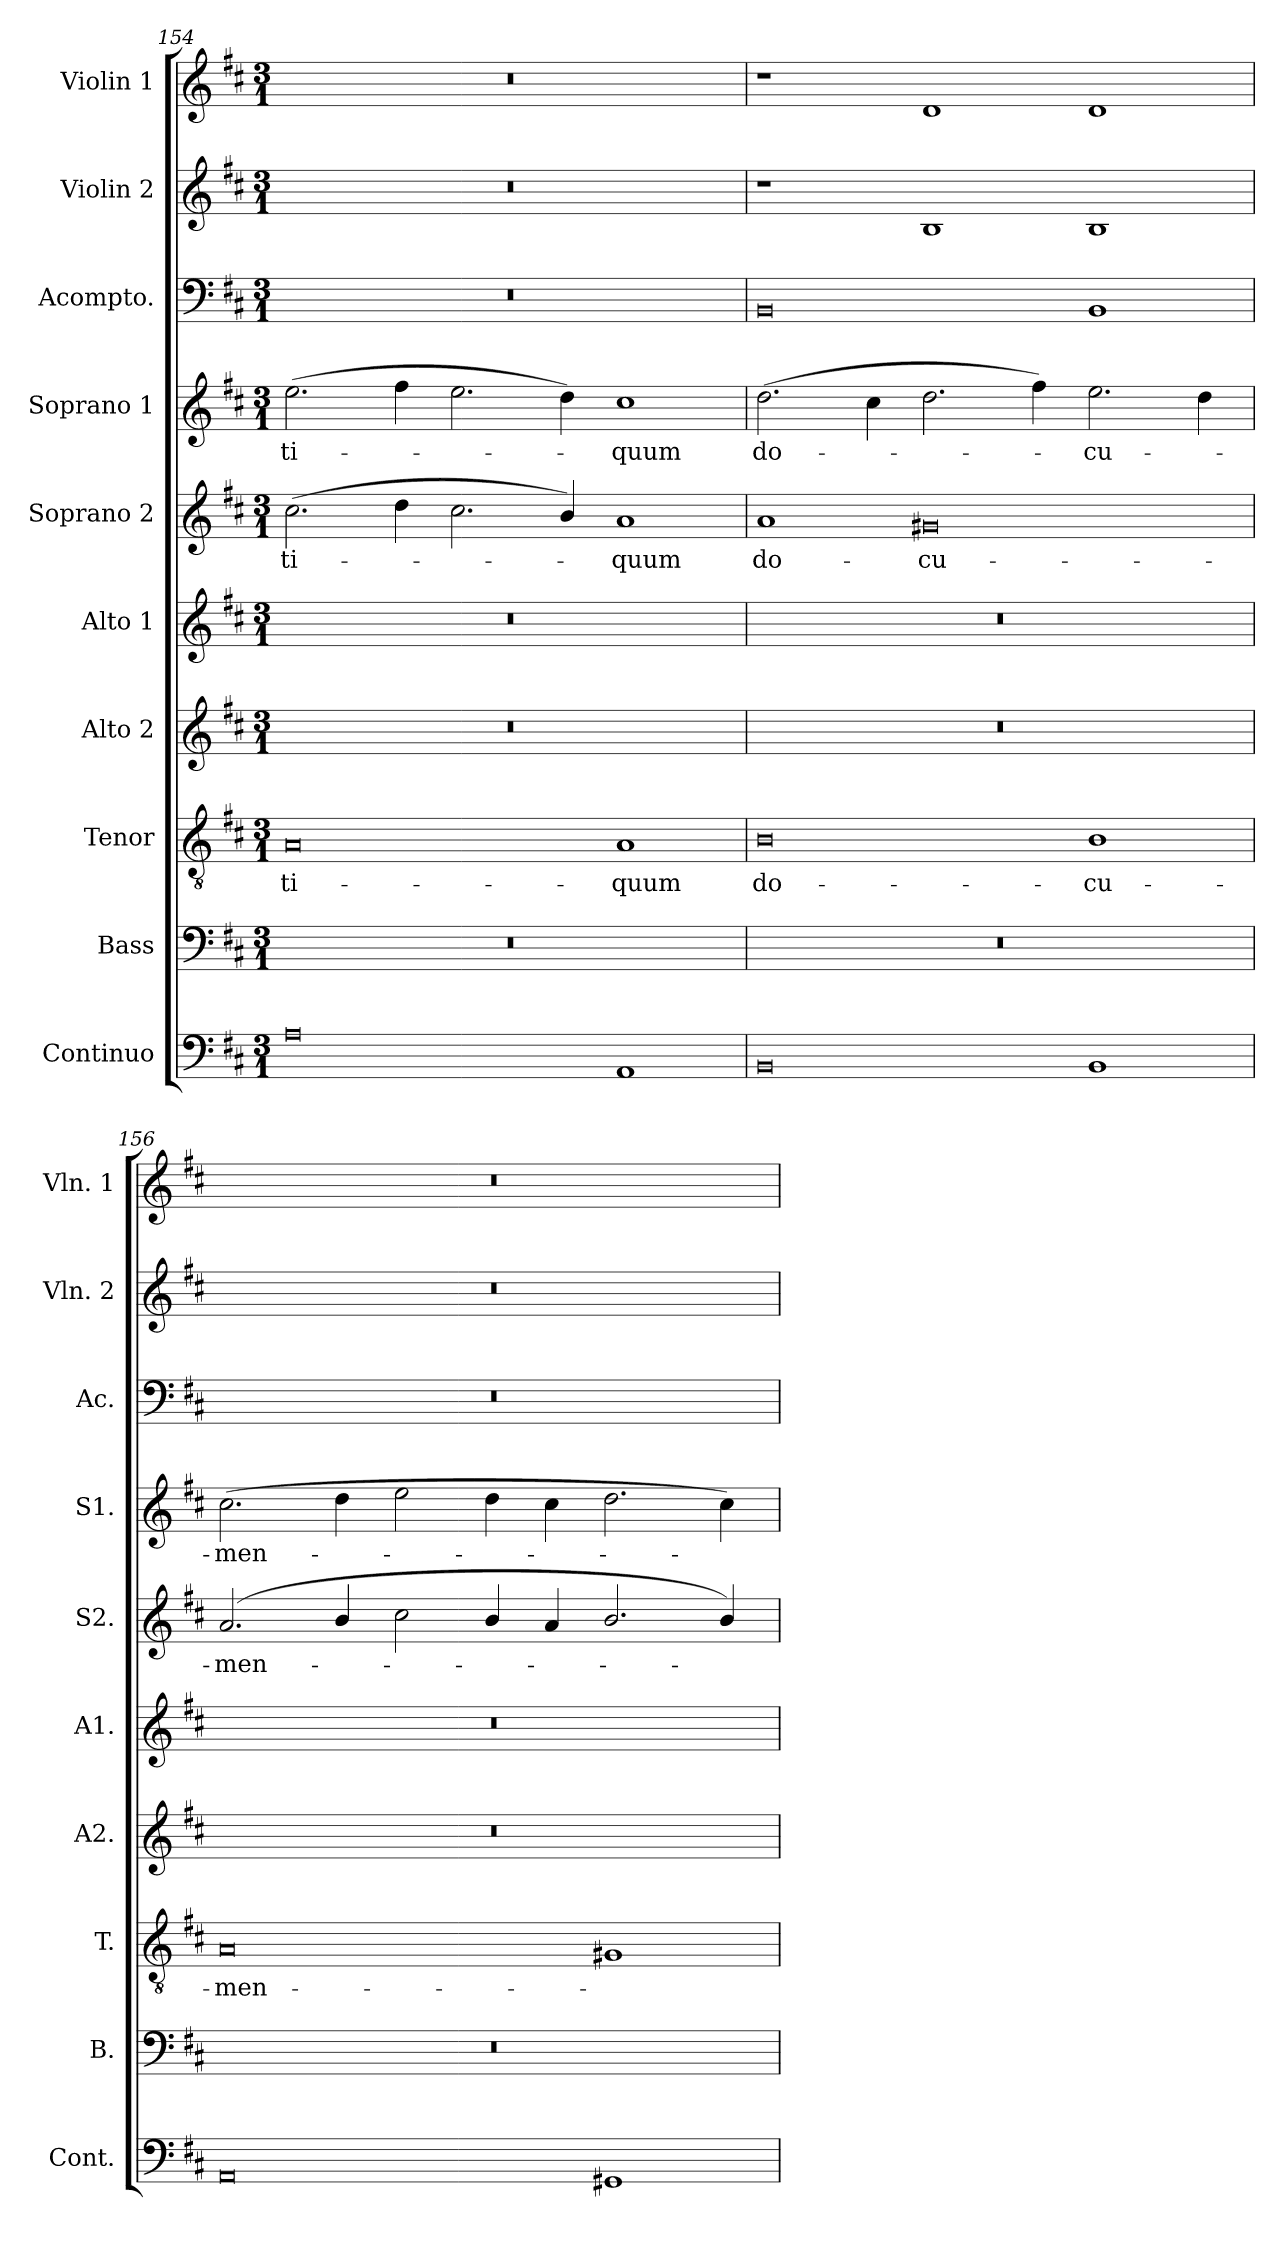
**kern	**kern	**kern	**text	**kern	**kern	**kern	**text	**kern	**text	**kern	**kern	**kern
*part10	*part9	*part8	*part8	*part7	*part6	*part5	*part5	*part4	*part4	*part3	*part2	*part1
*staff10	*staff9	*staff8	*staff8	*staff7	*staff6	*staff5	*staff5	*staff4	*staff4	*staff3	*staff2	*staff1
*I"Continuo	*I"Bass	*I"Tenor	*	*I"Alto 2	*I"Alto 1	*I"Soprano 2	*	*I"Soprano 1	*	*I"Acompto.	*I"Violin 2	*I"Violin 1
*I'Cont.	*I'B.	*I'T.	*	*I'A2.	*I'A1.	*I'S2.	*	*I'S1.	*	*I'Ac.	*I'Vln. 2	*I'Vln. 1
*clefF4	*clefF4	*clefGv2	*	*clefG2	*clefG2	*clefG2	*	*clefG2	*	*clefF4	*clefG2	*clefG2
*	*	*ITrd7c12	*	*	*	*	*	*	*	*	*	*
*k[f#c#]	*k[f#c#]	*k[f#c#]	*	*k[f#c#]	*k[f#c#]	*k[f#c#]	*	*k[f#c#]	*	*k[f#c#]	*k[f#c#]	*k[f#c#]
*D:	*D:	*D:	*	*D:	*D:	*D:	*	*D:	*	*D:	*D:	*D:
*M3/1	*M3/1	*M3/1	*	*M3/1	*M3/1	*M3/1	*	*M3/1	*	*M3/1	*M3/1	*M3/1
=154	=154	=154	=154	=154	=154	=154	=154	=154	=154	=154	=154	=154
!	!LO:N:vis=1	!	!	!	!	!	!	!	!	!	!	!
!	!	!	!LO:LY:b:color=#000000	!LO:N:vis=1	!LO:N:vis=1	!	!	!	!	!	!	!
!	!	!	!	!	!	!	!LO:LY:b:color=#000000	!	!	!	!	!
!	!	!	!	!	!	!	!	!	!LO:LY:b:color=#000000	!LO:N:vis=1	!LO:N:vis=1	!LO:N:vis=1
0Ai	0.r	0AAi	-ti-	0.r	0.r	(2.cc#i\	-ti-	(2.eei\	-ti-	0.r	0.r	0.r
.	.	.	.	.	.	4ddi\	.	4ff#i\	.	.	.	.
.	.	.	.	.	.	2.cc#i\	.	2.eei\	.	.	.	.
.	.	.	.	.	.	4bi/)	.	4ddi\)	.	.	.	.
!	!	!	!LO:LY:b:color=#000000	!	!	!	!	!	!	!	!	!
!	!	!	!	!	!	!	!LO:LY:b:color=#000000	!	!	!	!	!
!	!	!	!	!	!	!	!	!	!LO:LY:b:color=#000000	!	!	!
1AAi	.	1AAi	-quum	.	.	1ai	-quum	1cc#i	-quum	.	.	.
=155	=155	=155	=155	=155	=155	=155	=155	=155	=155	=155	=155	=155
!	!LO:N:vis=1	!	!	!	!	!	!	!	!	!	!	!
!	!	!	!LO:LY:b:color=#000000	!LO:N:vis=1	!LO:N:vis=1	!	!	!	!	!	!	!
!	!	!	!	!	!	!	!LO:LY:b:color=#000000	!	!	!	!	!
!	!	!	!	!	!	!	!	!	!LO:LY:b:color=#000000	!	!	!
0BBi	0.r	0BBi	do-	0.r	0.r	1ai	do-	(2.ddi\	do-	0BBi	1r	1r
.	.	.	.	.	.	.	.	4cc#i\	.	.	.	.
!	!	!	!	!	!	!	!LO:LY:b:color=#000000	!	!	!	!	!
.	.	.	.	.	.	0g#Xi	-cu-	2.ddi\	.	.	1Bi	1di
.	.	.	.	.	.	.	.	4ff#i\)	.	.	.	.
!	!	!	!LO:LY:b:color=#000000	!	!	!	!	!	!	!	!	!
!	!	!	!	!	!	!	!	!	!LO:LY:b:color=#000000	!	!	!
1BBi	.	1BBi	-cu-	.	.	.	.	2.eei\	-cu-	1BBi	1Bi	1di
.	.	.	.	.	.	.	.	4ddi\	.	.	.	.
=156	=156	=156	=156	=156	=156	=156	=156	=156	=156	=156	=156	=156
!	!LO:N:vis=1	!	!	!	!	!	!	!	!	!	!	!
!	!	!	!LO:LY:b:color=#000000	!LO:N:vis=1	!LO:N:vis=1	!	!	!	!	!	!	!
!	!	!	!	!	!	!	!LO:LY:b:color=#000000	!	!	!	!	!
!	!	!	!	!	!	!	!	!	!LO:LY:b:color=#000000	!LO:N:vis=1	!LO:N:vis=1	!LO:N:vis=1
0AAi	0.r	0AAi	-men-	0.r	0.r	(2.ai/	-men-	(2.cc#i\	-men-	0.r	0.r	0.r
.	.	.	.	.	.	4bi/	.	4ddi\	.	.	.	.
.	.	.	.	.	.	2cc#i\	.	2eei\	.	.	.	.
.	.	.	.	.	.	4bi/	.	4ddi\	.	.	.	.
.	.	.	.	.	.	4ai/	.	4cc#i\	.	.	.	.
1GG#Xi	.	1GG#Xi	.	.	.	2.bi/	.	2.ddi\	.	.	.	.
.	.	.	.	.	.	4bi/)	.	4cc#i\)	.	.	.	.
=	=	=	=	=	=	=	=	=	=	=	=	=
*-	*-	*-	*-	*-	*-	*-	*-	*-	*-	*-	*-	*-
